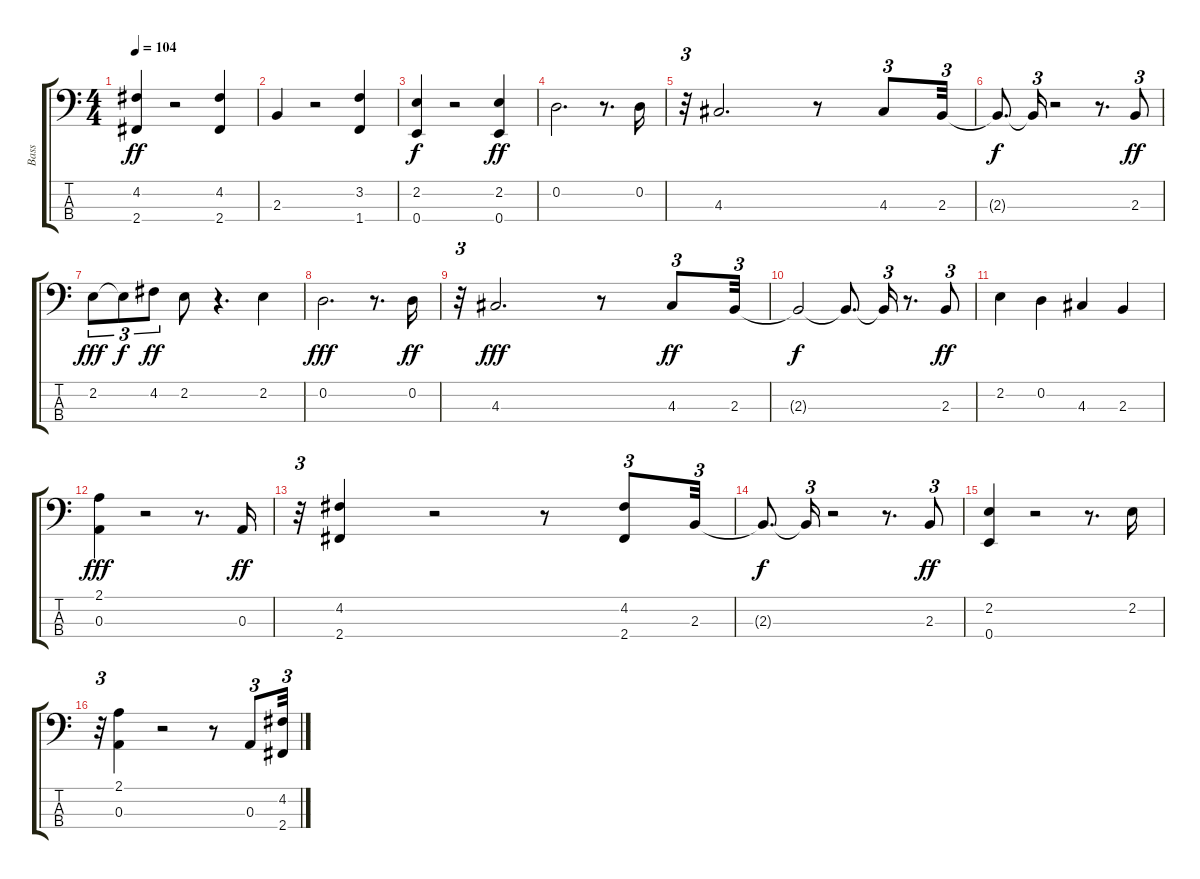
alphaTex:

\track ("Bass    " "Bass    ") {instrument electricbassfinger}
\staff {score tabs}
\tuning (G2 D2 A1 E1) {hide}
\ts (4 4)
\tempo 104
\clef f4
\ks c
(4.2 2.4).4{dy ff} r.2 (4.2 2.4).4 |
2.3.4 r.2 (3.2 1.4).4 |
(2.2 0.4).4{dy f} r.2 (2.2 0.4).4{dy ff} |
0.2.2{d} r.8{d} 0.2.16 |
r.32{tu (3 2)} 4.3.2{d} r.8 4.3.8{tu (3 2)} 2.3.32{tu (3 2)} |
2.3{t}.8{d dy f} 2.3{t}.16{tu (3 2)} r.2 r.8{d} 2.3.8{tu (3 2) dy ff} |
2.2.8{tu (3 2) dy fff} 2.2{t}.8{tu (3 2) dy f} 4.2.8{tu (3 2) dy ff} 2.2.8 r.4{d} 2.2.4 |
0.2.2{d dy fff} r.8{d} 0.2.16{dy ff} |
r.32{tu (3 2)} 4.3.2{d dy fff} r.8 4.3.8{tu (3 2) dy ff} 2.3.32{tu (3 2)} |
2.3{t}.2{dy f} 2.3{t}.8{d} 2.3{t}.16{tu (3 2)} r.8{d} 2.3.8{tu (3 2) dy ff} |
2.2.4 0.2.4 4.3.4 2.3.4 |
(2.1 0.3).4{dy fff} r.2 r.8{d} 0.3.16{dy ff} |
r.32{tu (3 2)} (4.2 2.4).4 r.2 r.8 (4.2 2.4).8{tu (3 2)} 2.3.32{tu (3 2)} |
2.3{t}.8{d dy f} 2.3{t}.16{tu (3 2)} r.2 r.8{d} 2.3.8{tu (3 2) dy ff} |
(2.2 0.4).4 r.2 r.8{d} 2.2.16 |
r.32{tu (3 2)} (2.1 0.3).4 r.2 r.8 0.3.8{tu (3 2)} (4.2 2.4).32{tu (3 2)}
